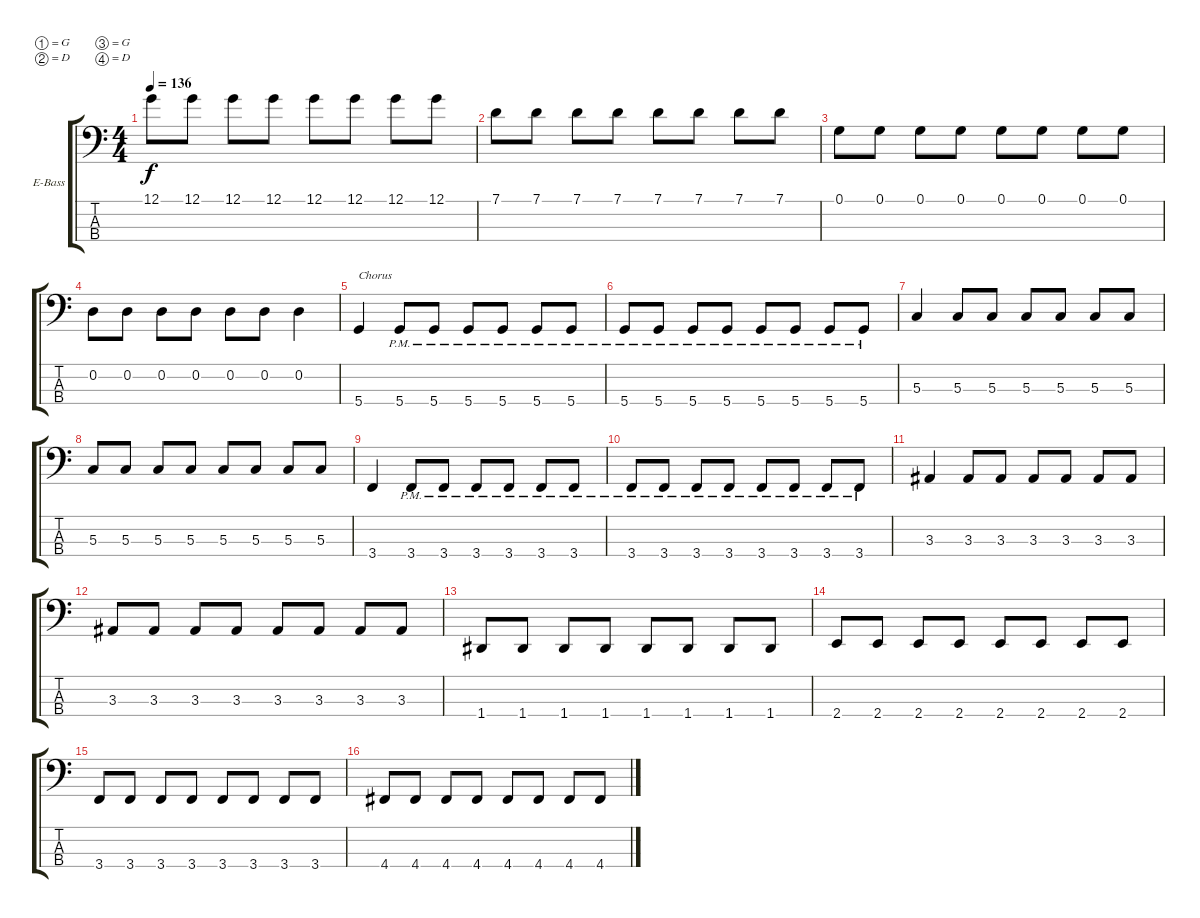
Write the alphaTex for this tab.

\bracketExtendMode groupsimilarinstruments
\firstSystemTrackNameOrientation horizontal
\otherSystemsTrackNameOrientation horizontal
\track ("Bass" "E-Bass") {instrument electricbassfinger}
\staff {score tabs}
\tuning (G2 D2 G1 D1)
\ts (4 4)
\tempo 136
\clef f4
\ks c
12.1.8{dy f} 12.1.8 12.1.8 12.1.8 12.1.8 12.1.8 12.1.8 12.1.8 |
7.1.8 7.1.8 7.1.8 7.1.8 7.1.8 7.1.8 7.1.8 7.1.8 |
0.1.8 0.1.8 0.1.8 0.1.8 0.1.8 0.1.8 0.1.8 0.1.8 |
0.2.8 0.2.8 0.2.8 0.2.8 0.2.8 0.2.8 0.2.4 |
5.4.4{txt "Chorus"} 5.4{pm}.8 5.4{pm}.8 5.4{pm}.8 5.4{pm}.8 5.4{pm}.8 5.4{pm}.8 |
5.4{pm}.8 5.4{pm}.8 5.4{pm}.8 5.4{pm}.8 5.4{pm}.8 5.4{pm}.8 5.4{pm}.8 5.4{pm}.8 |
5.3.4 5.3.8 5.3.8 5.3.8 5.3.8 5.3.8 5.3.8 |
5.3.8 5.3.8 5.3.8 5.3.8 5.3.8 5.3.8 5.3.8 5.3.8 |
3.4.4 3.4{pm}.8 3.4{pm}.8 3.4{pm}.8 3.4{pm}.8 3.4{pm}.8 3.4{pm}.8 |
3.4{pm}.8 3.4{pm}.8 3.4{pm}.8 3.4{pm}.8 3.4{pm}.8 3.4{pm}.8 3.4{pm}.8 3.4{pm}.8 |
3.3.4 3.3.8 3.3.8 3.3.8 3.3.8 3.3.8 3.3.8 |
3.3.8 3.3.8 3.3.8 3.3.8 3.3.8 3.3.8 3.3.8 3.3.8 |
1.4.8 1.4.8 1.4.8 1.4.8 1.4.8 1.4.8 1.4.8 1.4.8 |
2.4.8 2.4.8 2.4.8 2.4.8 2.4.8 2.4.8 2.4.8 2.4.8 |
3.4.8 3.4.8 3.4.8 3.4.8 3.4.8 3.4.8 3.4.8 3.4.8 |
4.4.8 4.4.8 4.4.8 4.4.8 4.4.8 4.4.8 4.4.8 4.4.8
